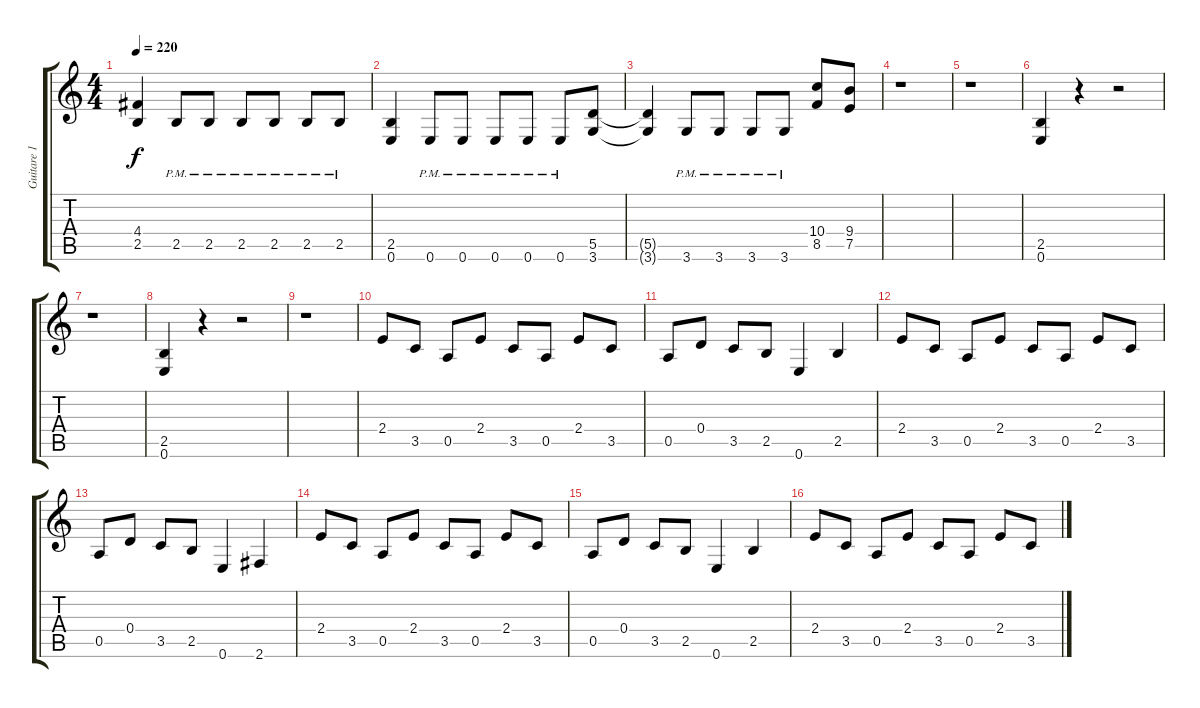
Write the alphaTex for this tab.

\track ("Guitare 1" "Guitare 1") {instrument distortionguitar}
\staff {score tabs}
\tuning (E4 B3 G3 D3 A2 E2) {hide}
\ts (4 4)
\tempo 220
\clef g2
\ks c
(4.4{t} 2.5{t}).4{dy f} 2.5{pm}.8 2.5{pm}.8 2.5{pm}.8 2.5{pm}.8 2.5{pm}.8 2.5{pm}.8 |
(2.5 0.6).4 0.6{pm}.8 0.6{pm}.8 0.6{pm}.8 0.6{pm}.8 0.6{pm}.8 (5.5 3.6).8 |
(5.5{t} 3.6{t}).4 3.6{pm}.8 3.6{pm}.8 3.6{pm}.8 3.6{pm}.8 (10.4 8.5).8 (9.4 7.5).8 |
r.1 |
r.1 |
(2.5 0.6).4 r.4 r.2 |
r.1 |
(2.5 0.6).4 r.4 r.2 |
r.1 |
2.4.8 3.5.8 0.5.8 2.4.8 3.5.8 0.5.8 2.4.8 3.5.8 |
0.5.8 0.4.8 3.5.8 2.5.8 0.6.4 2.5.4 |
2.4.8 3.5.8 0.5.8 2.4.8 3.5.8 0.5.8 2.4.8 3.5.8 |
0.5.8 0.4.8 3.5.8 2.5.8 0.6.4 2.6.4 |
2.4.8 3.5.8 0.5.8 2.4.8 3.5.8 0.5.8 2.4.8 3.5.8 |
0.5.8 0.4.8 3.5.8 2.5.8 0.6.4 2.5.4 |
2.4.8 3.5.8 0.5.8 2.4.8 3.5.8 0.5.8 2.4.8 3.5.8
